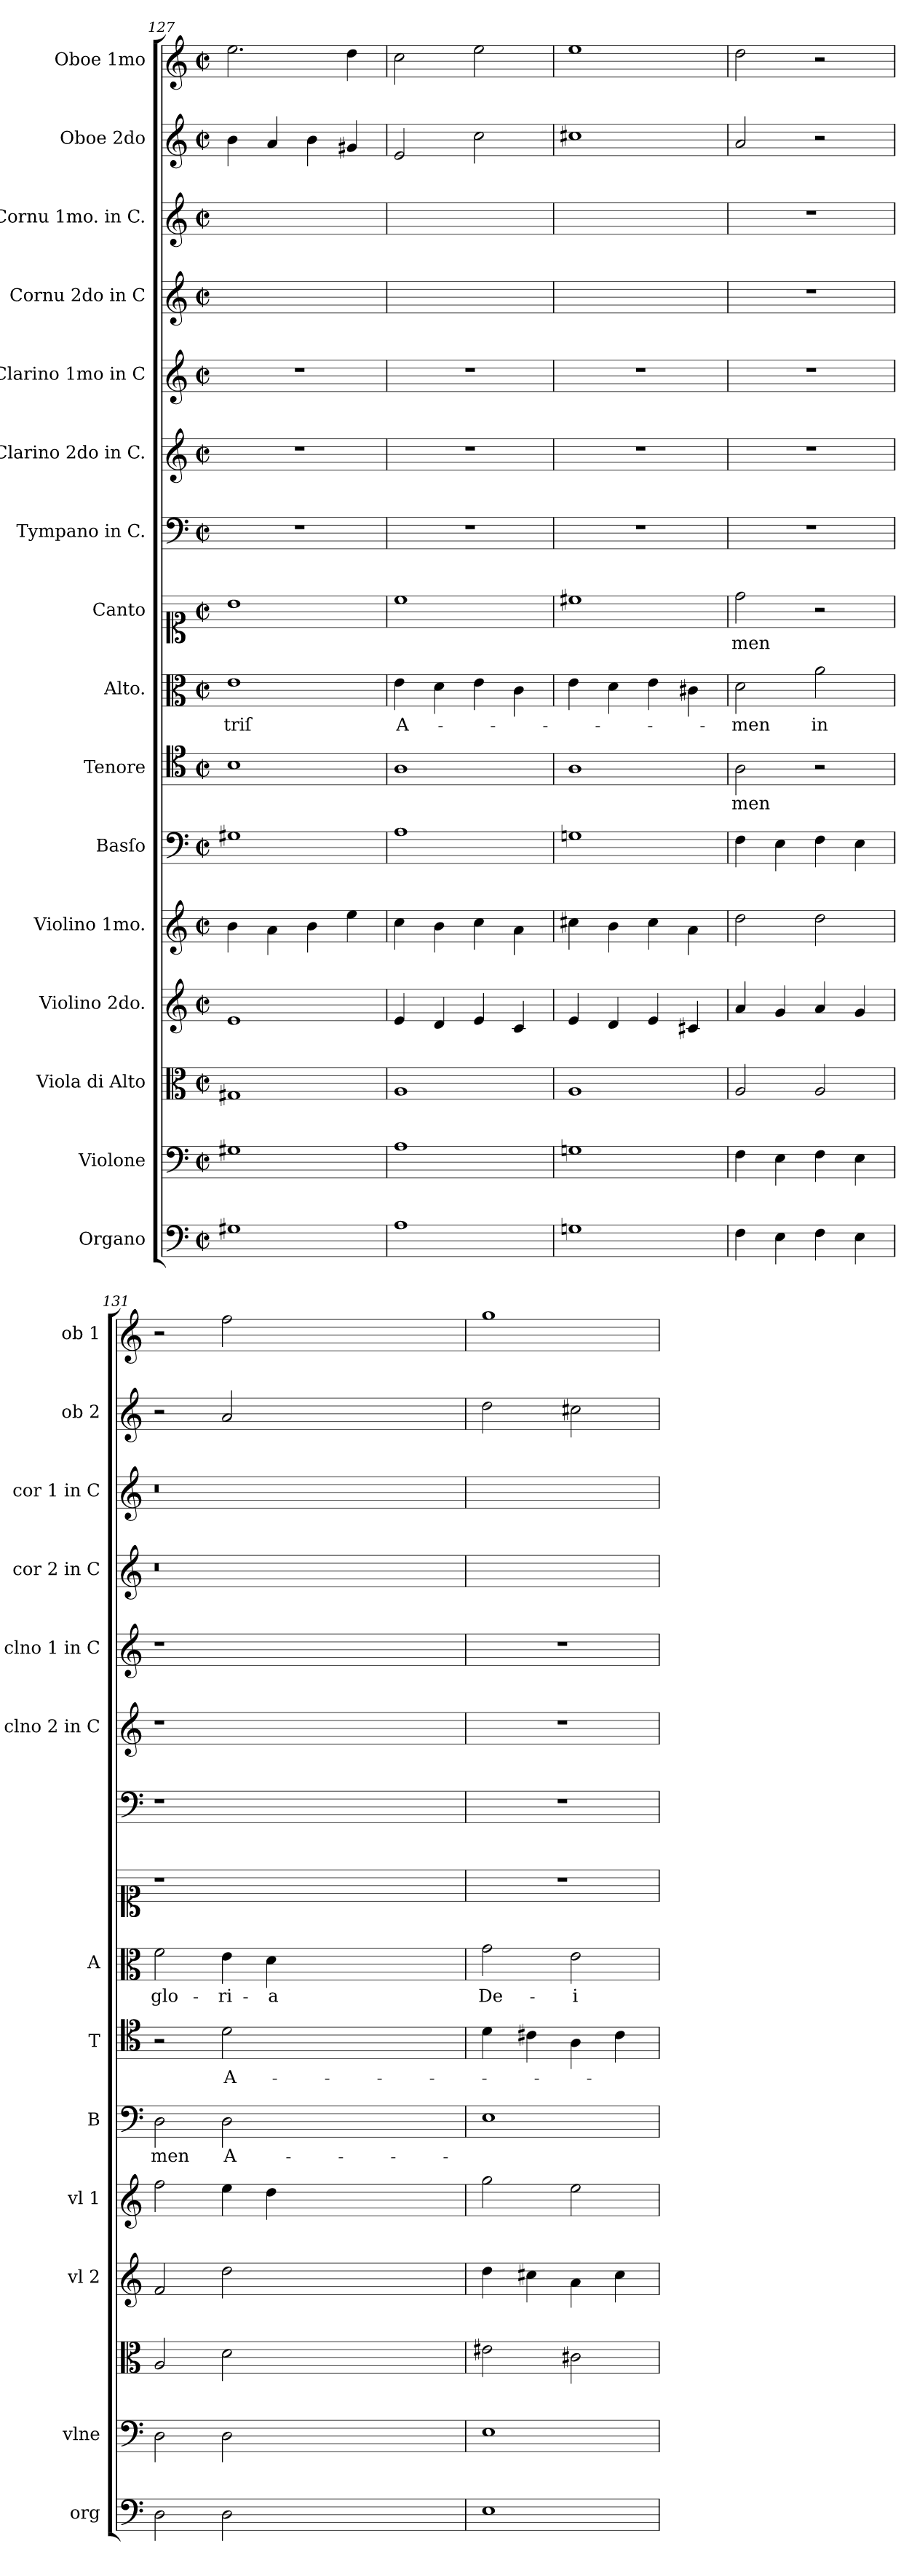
**kern	**kern	**kern	**kern	**kern	**kern	**text	**kern	**text	**kern	**text	**kern	**text	**kern	**kern	**kern	**kern	**kern	**kern	**kern
*part16	*part15	*part14	*part13	*part12	*part11	*part11	*part10	*part10	*part9	*part9	*part8	*part8	*part7	*part6	*part5	*part4	*part3	*part2	*part1
*staff16	*staff15	*staff14	*staff13	*staff12	*staff11	*staff11	*staff10	*staff10	*staff9	*staff9	*staff8	*staff8	*staff7	*staff6	*staff5	*staff4	*staff3	*staff2	*staff1
*I"Organo	*I"Violone	*I"Viola di Alto	*I"Violino 2do.	*I"Violino 1mo.	*I"Basſo	*	*I"Tenore	*	*I"Alto.	*	*I"Canto	*	*I"Tympano in C.	*I"Clarino 2do in C.	*I"Clarino 1mo in C	*I"Cornu 2do in C	*I"Cornu 1mo. in C.	*I"Oboe 2do	*I"Oboe 1mo
*I'org	*I'vlne	*	*I'vl 2	*I'vl 1	*I'B	*	*I'T	*	*I'A	*	*	*	*	*I'clno 2 in C	*I'clno 1 in C	*I'cor 2 in C	*I'cor 1 in C	*I'ob 2	*I'ob 1
*clefF4	*clefF4	*clefC3	*clefG2	*clefG2	*clefF4	*	*clefC4	*	*clefC3	*	*clefC1	*	*clefF4	*clefG2	*clefG2	*clefG2	*clefG2	*clefG2	*clefG2
*k[]	*k[]	*k[]	*k[]	*k[]	*k[]	*	*k[]	*	*k[]	*	*k[]	*	*k[]	*k[]	*k[]	*k[]	*k[]	*k[]	*k[]
*C:	*C:	*C:	*C:	*C:	*C:	*	*C:	*	*C:	*	*C:	*	*C:	*C:	*C:	*C:	*C:	*C:	*C:
*M2/2	*M2/2	*M2/2	*M2/2	*M2/2	*M2/2	*	*M2/2	*	*M2/2	*	*M2/2	*	*M2/2	*M2/2	*M2/2	*M2/2	*M2/2	*M2/2	*M2/2
*met(c|)	*met(c|)	*met(c|)	*met(c|)	*met(c|)	*met(c|)	*	*met(c|)	*	*met(c|)	*	*met(c|)	*	*met(c|)	*met(c|)	*met(c|)	*met(c|)	*met(c|)	*met(c|)	*met(c|)
=127	=127	=127	=127	=127	=127	=127	=127	=127	=127	=127	=127	=127	=127	=127	=127	=127	=127	=127	=127
1G#X	1G#X	1G#X	1e	4b\	1G#X	.	1B	.	1e	triſ	1b	.	1r	1r	1r	1ryy	1ryy	4b\	2.ee\
.	.	.	.	4a\	.	.	.	.	.	.	.	.	.	.	.	.	.	4a/	.
.	.	.	.	4b\	.	.	.	.	.	.	.	.	.	.	.	.	.	4b\	.
.	.	.	.	4ee\	.	.	.	.	.	.	.	.	.	.	.	.	.	4g#X/	4dd\
=128	=128	=128	=128	=128	=128	=128	=128	=128	=128	=128	=128	=128	=128	=128	=128	=128	=128	=128	=128
1A	1A	1A	4e/	4cc\	1A	.	1A	.	4e\	A-	1cc	.	1r	1r	1r	1ryy	1ryy	2e/	2cc\
.	.	.	4d/	4b\	.	.	.	.	4d\	.	.	.	.	.	.	.	.	.	.
.	.	.	4e/	4cc\	.	.	.	.	4e\	.	.	.	.	.	.	.	.	2cc\	2ee\
.	.	.	4c/	4a\	.	.	.	.	4c\	.	.	.	.	.	.	.	.	.	.
=129	=129	=129	=129	=129	=129	=129	=129	=129	=129	=129	=129	=129	=129	=129	=129	=129	=129	=129	=129
1Gn	1Gn	1A	4e/	4cc#X\	1Gn	.	1A	.	4e\	.	1cc#X	.	1r	1r	1r	1ryy	1ryy	1cc#X	1ee
.	.	.	4d/	4b\	.	.	.	.	4d\	.	.	.	.	.	.	.	.	.	.
.	.	.	4e/	4cc#\	.	.	.	.	4e\	.	.	.	.	.	.	.	.	.	.
.	.	.	4c#X/	4a\	.	.	.	.	4c#X\	.	.	.	.	.	.	.	.	.	.
=130	=130	=130	=130	=130	=130	=130	=130	=130	=130	=130	=130	=130	=130	=130	=130	=130	=130	=130	=130
4F\	4F\	2A/	4a/	2dd\	4F\	.	2A\	-men	2d\	-men	2dd\	-men	1r	1r	1r	1r	1r	2a/	2dd\
4E\	4E\	.	4g/	.	4E\	.	.	.	.	.	.	.	.	.	.	.	.	.	.
4F\	4F\	2A/	4a/	2dd\	4F\	.	2r	.	2a\	in	2r	.	.	.	.	.	.	2r	2r
4E\	4E\	.	4g/	.	4E\	.	.	.	.	.	.	.	.	.	.	.	.	.	.
=131	=131	=131	=131	=131	=131	=131	=131	=131	=131	=131	=131	=131	=131	=131	=131	=131	=131	=131	=131
2D\	2D\	2A/	2f/	2ff\	2D\	-men	2r	.	2f\	glo-	1r	.	1r	1r	1r	0.r	0.r	2r	2r
2D\	2D\	2d\	2dd\	4ee\	2D\	A-	2d\	A-	4e\	-ri-	.	.	.	.	.	.	.	2a/	2ff\
.	.	.	.	4dd\	.	.	.	.	4d\	-a	.	.	.	.	.	.	.	.	.
0ryy	0ryy	0ryy	0ryy	0ryy	0ryy	.	0ryy	.	0ryy	.	0ryy	.	0ryy	0ryy	0ryy	.	.	0ryy	0ryy
=132	=132	=132	=132	=132	=132	=132	=132	=132	=132	=132	=132	=132	=132	=132	=132	=132	=132	=132	=132
1E	1E	2e#X\	4dd\	2gg\	1E	.	4d\	.	2g\	De-	1r	.	1r	1r	1r	1ryy	1ryy	2dd\	1gg
.	.	.	4cc#X\	.	.	.	4c#X\	.	.	.	.	.	.	.	.	.	.	.	.
.	.	2c#X\	4a\	2ee\	.	.	4A\	.	2e\	-i	.	.	.	.	.	.	.	2cc#X\	.
.	.	.	4cc#\	.	.	.	4c#\	.	.	.	.	.	.	.	.	.	.	.	.
=	=	=	=	=	=	=	=	=	=	=	=	=	=	=	=	=	=	=	=
*-	*-	*-	*-	*-	*-	*-	*-	*-	*-	*-	*-	*-	*-	*-	*-	*-	*-	*-	*-
